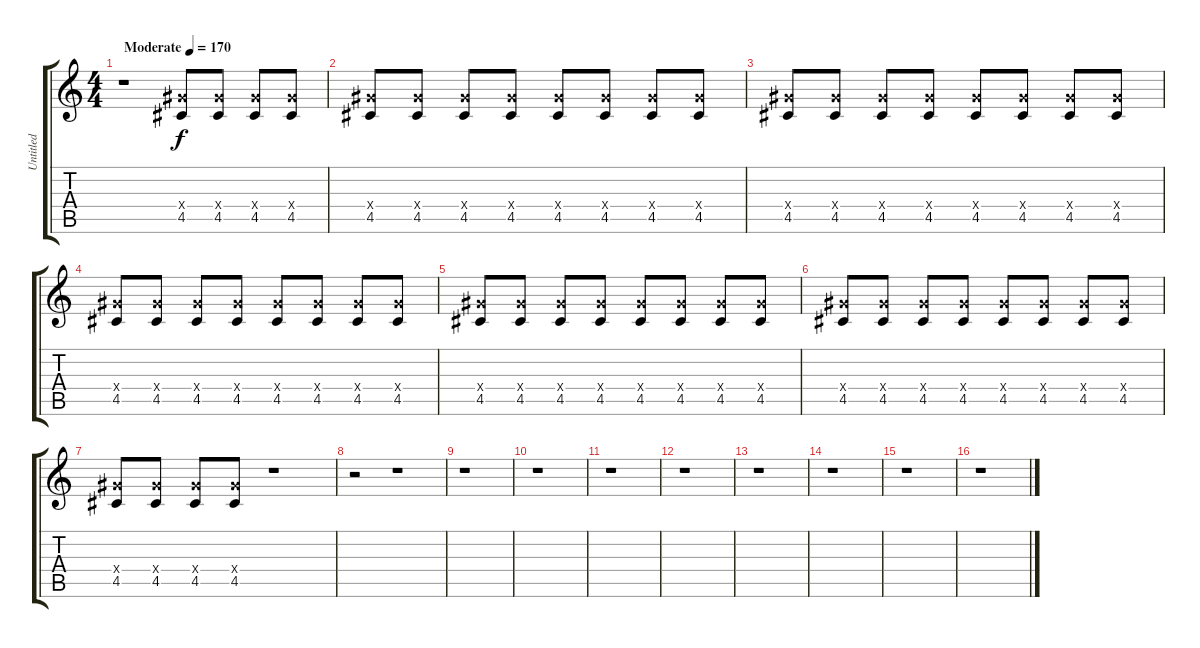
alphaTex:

\track ("Untitled" "Untitled") {instrument distortionguitar}
\staff {score tabs}
\tuning (E4 B3 G3 D3 A2 D2) {hide}
\ts (4 4)
\tempo (170 "Moderate")
\clef g2
\ks c
r.1{dy f instrument distortionguitar} (6.4{x} 4.5).8 (6.4{x} 4.5).8 (6.4{x} 4.5).8 (6.4{x} 4.5).8 |
(6.4{x} 4.5).8 (6.4{x} 4.5).8 (6.4{x} 4.5).8 (6.4{x} 4.5).8 (6.4{x} 4.5).8 (6.4{x} 4.5).8 (6.4{x} 4.5).8 (6.4{x} 4.5).8 |
(6.4{x} 4.5).8 (6.4{x} 4.5).8 (6.4{x} 4.5).8 (6.4{x} 4.5).8 (6.4{x} 4.5).8 (6.4{x} 4.5).8 (6.4{x} 4.5).8 (6.4{x} 4.5).8 |
(6.4{x} 4.5).8 (6.4{x} 4.5).8 (6.4{x} 4.5).8 (6.4{x} 4.5).8 (6.4{x} 4.5).8 (6.4{x} 4.5).8 (6.4{x} 4.5).8 (6.4{x} 4.5).8 |
(6.4{x} 4.5).8 (6.4{x} 4.5).8 (6.4{x} 4.5).8 (6.4{x} 4.5).8 (6.4{x} 4.5).8 (6.4{x} 4.5).8 (6.4{x} 4.5).8 (6.4{x} 4.5).8 |
(6.4{x} 4.5).8 (6.4{x} 4.5).8 (6.4{x} 4.5).8 (6.4{x} 4.5).8 (6.4{x} 4.5).8 (6.4{x} 4.5).8 (6.4{x} 4.5).8 (6.4{x} 4.5).8 |
(6.4{x} 4.5).8 (6.4{x} 4.5).8 (6.4{x} 4.5).8 (6.4{x} 4.5).8 r.1 |
r.2 r.1 |
r.1 |
r.1 |
r.1 |
r.1 |
r.1 |
r.1 |
r.1 |
r.1
